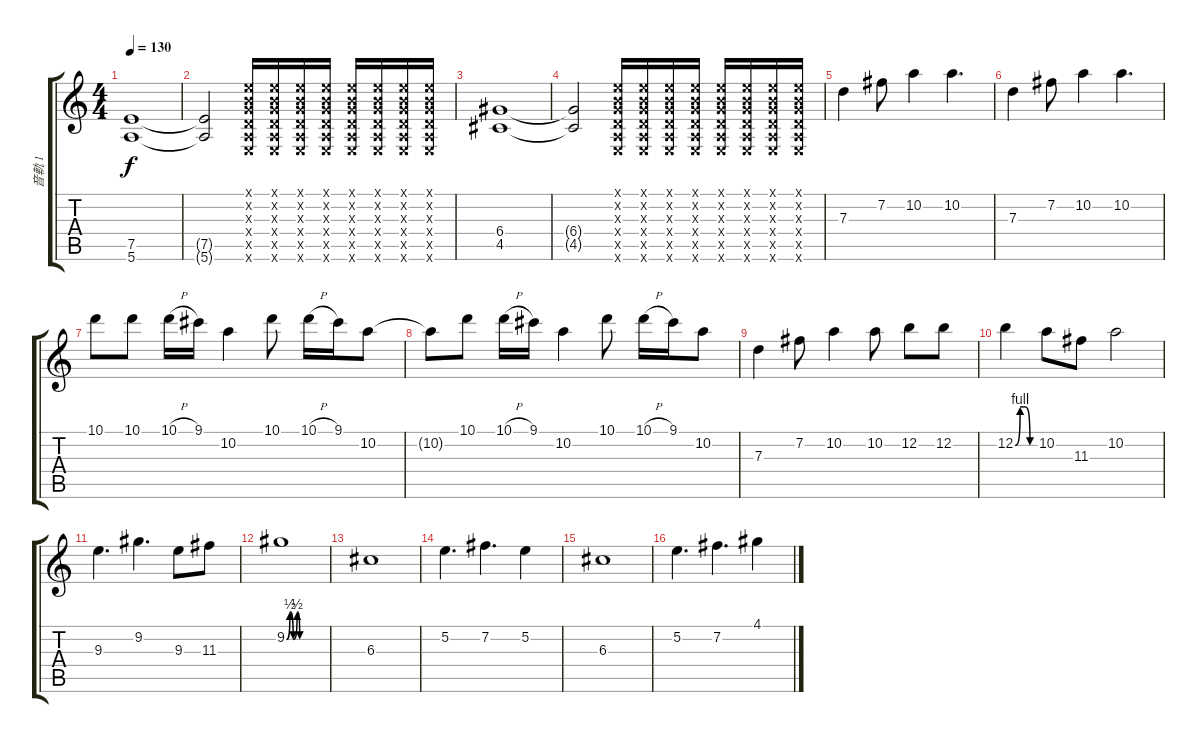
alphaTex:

\track ("音軌 1" "音軌 1") {instrument overdrivenguitar}
\staff {score tabs}
\tuning (E4 B3 G3 D3 A2 E2) {hide}
\ts (4 4)
\tempo 130
\clef g2
\ks c
(7.5 5.6).1{dy f} |
(7.5{t} 5.6{t}).2 (0.1{x} 0.2{x} 0.3{x} 0.4{x} 0.5{x} 0.6{x}).16 (0.1{x} 0.2{x} 0.3{x} 0.4{x} 0.5{x} 0.6{x}).16 (0.1{x} 0.2{x} 0.3{x} 0.4{x} 0.5{x} 0.6{x}).16 (0.1{x} 0.2{x} 0.3{x} 0.4{x} 0.5{x} 0.6{x}).16 (0.1{x} 0.2{x} 0.3{x} 0.4{x} 0.5{x} 0.6{x}).16 (0.1{x} 0.2{x} 0.3{x} 0.4{x} 0.5{x} 0.6{x}).16 (0.1{x} 0.2{x} 0.3{x} 0.4{x} 0.5{x} 0.6{x}).16 (0.1{x} 0.2{x} 0.3{x} 0.4{x} 0.5{x} 0.6{x}).16 |
(6.4 4.5).1 |
(6.4{t} 4.5{t}).2 (0.1{x} 0.2{x} 0.3{x} 0.4{x} 0.5{x} 0.6{x}).16 (0.1{x} 0.2{x} 0.3{x} 0.4{x} 0.5{x} 0.6{x}).16 (0.1{x} 0.2{x} 0.3{x} 0.4{x} 0.5{x} 0.6{x}).16 (0.1{x} 0.2{x} 0.3{x} 0.4{x} 0.5{x} 0.6{x}).16 (0.1{x} 0.2{x} 0.3{x} 0.4{x} 0.5{x} 0.6{x}).16 (0.1{x} 0.2{x} 0.3{x} 0.4{x} 0.5{x} 0.6{x}).16 (0.1{x} 0.2{x} 0.3{x} 0.4{x} 0.5{x} 0.6{x}).16 (0.1{x} 0.2{x} 0.3{x} 0.4{x} 0.5{x} 0.6{x}).16 |
7.3.4 7.2.8 10.2.4 10.2.4{d} |
7.3.4 7.2.8 10.2.4 10.2.4{d} |
10.1.8 10.1.8 10.1{h}.16 9.1.16 10.2.4 10.1.8 10.1{h}.16 9.1.16 10.2.8 |
10.2{t}.8 10.1.8 10.1{h}.16 9.1.16 10.2.4 10.1.8 10.1{h}.16 9.1.16 10.2.8 |
7.3.4 7.2.8 10.2.4 10.2.8 12.2.8 12.2.8 |
12.2{be (custom 0 0 15 4 30 4 45 0 60 0)}.4 10.2.8 11.3.8 10.2.2 |
9.3.4{d} 9.2.4{d} 9.3.8 11.3.8 |
9.2{be (custom 0 0 5 2 10 0 16 2 20 0 30 0 40 0 50 0 60 0)}.1 |
6.3.1 |
5.2.4{d} 7.2.4{d} 5.2.4 |
6.3.1 |
5.2.4{d} 7.2.4{d} 4.1.4
